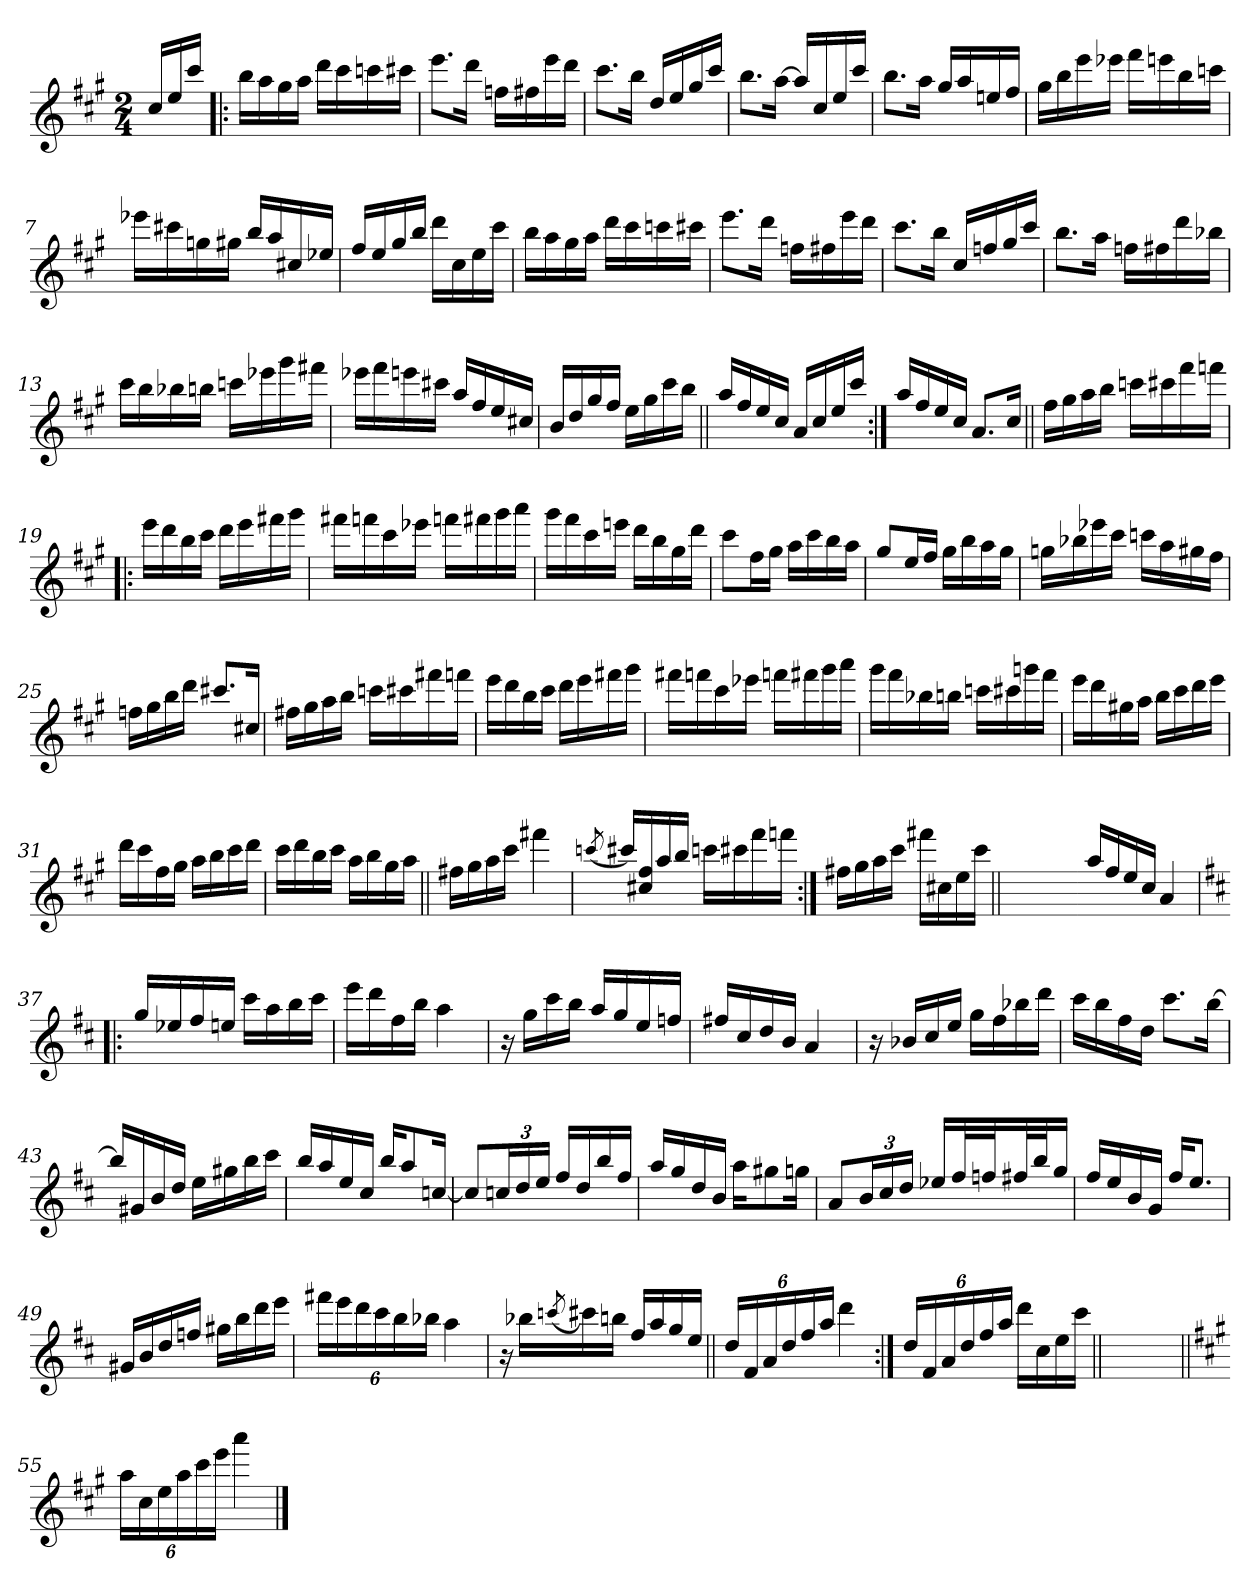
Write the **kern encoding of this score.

**kern
*part1
*staff1
*clefG2
*k[f#c#g#]
*A:
*M2/4
=
16cc#/LL
16ee/
16ccc#/JJ
=1!|:
16bb\LL
16aa\
16gg#\
16aa\JJ
16ddd\LL
16ccc#\
16cccn\
16ccc#X\JJ
=2
8.eee\L
16ddd\Jk
16ffn\LL
16ff#X\
16eee\
16ddd\JJ
=3
8.ccc#\L
16bb\Jk
16dd/LL
16ee/
16gg#/
16ccc#/JJ
=4
8.bb\L
[16aa\Jk
16aa/LL]
16cc#/
16ee/
16ccc#/JJ
!!LO:LB:g=z
=5
8.bb\L
16aa\Jk
16gg#/LL
16aa/
16een/
16ff#/JJ
=6
16gg#\LL
16bb\
16eee\
16eee-X\JJ
16fff#\LL
16eeen\
16bb\
16cccn\JJ
=7
16eee-X\LL
16ccc#X\
16ggn\
16gg#X\JJ
16bb/LL
16aa/
16cc#X/
16ee-X/JJ
=8
16ff#/LL
16ee/
16gg#/
16bb/JJ
16ddd\LL
16cc#\
16ee\
16ccc#\JJ
!!LO:LB:g=z
=9
16bb\LL
16aa\
16gg#\
16aa\JJ
16ddd\LL
16ccc#\
16cccn\
16ccc#X\JJ
=10
8.eee\L
16ddd\Jk
16ffn\LL
16ff#X\
16eee\
16ddd\JJ
=11
8.ccc#\L
16bb\Jk
16cc#/LL
16ffn/
16gg#/
16ccc#/JJ
=12
8.bb\L
16aa\Jk
16ffn\LL
16ff#X\
16ddd\
16bb-X\JJ
!!LO:LB:g=z
=13
16ccc#\LL
16bb\
16bb-X\
16bbn\JJ
16cccn\LL
16eee-X\
16ggg#\
16fff#X\JJ
=14
16eee-X\LL
16fff#\
16eeen\
16ccc#X\JJ
16aa/LL
16ff#/
16ee/
16cc#X/JJ
=15
16b/LL
16dd/
16gg#/
16ff#/JJ
16ee\LL
16gg#\
16ccc#\
16bb\JJ
=16||
16aa/LL
16ff#/
16ee/
16cc#/JJ
16a/LL
16cc#/
16ee/
16ccc#/JJ
!!LO:LB:g=z
=17:|!
16aa/LL
16ff#/
16ee/
16cc#/JJ
8.a/L
16cc#/Jk
=18||
16ff#\LL
16gg#\
16aa\
16bb\JJ
16cccn\LL
16ccc#X\
16fff#\
16fffn\JJ
=19!|:
16eee\LL
16ddd\
16bb\
16ccc#\JJ
16ddd\LL
16eee\
16fff#X\
16ggg#\JJ
=20
16fff#X\LL
16fffn\
16ccc#\
16eee-X\JJ
16fffn\LL
16fff#X\
16ggg#\
16aaa\JJ
!!LO:LB:g=z
=21
16ggg#\LL
16fff#\
16ccc#\
16eeen\JJ
16ddd\LL
16bb\
16gg#\
16ddd\JJ
=22
8ccc#\L
16ff#\L
16gg#\JJ
16aa\LL
16ccc#\
16bb\
16aa\JJ
=23
8gg#/L
16ee/L
16ff#/JJ
16gg#\LL
16bb\
16aa\
16gg#\JJ
=24
16ggn\LL
16bb-X\
16eee-X\
16ccc#\JJ
16cccn\LL
16aa\
16gg#X\
16ff#\JJ
!!LO:LB:g=z
=25
16ffn\LL
16gg#\
16bb\
16ddd\JJ
8.ccc#X/L
16cc#X/Jk
=26
16ff#X\LL
16gg#\
16aa\
16bb\JJ
16cccn\LL
16ccc#X\
16fff#X\
16fffn\JJ
=27
16eee\LL
16ddd\
16bb\
16ccc#\JJ
16ddd\LL
16eee\
16fff#X\
16ggg#\JJ
=28
16fff#X\LL
16fffn\
16ccc#\
16eee-X\JJ
16fffn\LL
16fff#X\
16ggg#\
16aaa\JJ
!!LO:LB:g=z
=29
16ggg#\LL
16fff#\
16bb-X\
16bbn\JJ
16cccn\LL
16ccc#X\
16gggn\
16fff#\JJ
=30
16eee\LL
16ddd\
16gg#X\
16aa\JJ
16bb\LL
16ccc#\
16ddd\
16eee\JJ
=31
16ddd\LL
16ccc#\
16ff#\
16gg#\JJ
16aa\LL
16bb\
16ccc#\
16ddd\JJ
=32
16ccc#\LL
16ddd\
16bb\
16ccc#\JJ
16aa\LL
16bb\
16gg#\
16aa\JJ
!!LO:LB:g=z
=33||
16ff#X\LL
16gg#\
16aa\
16ccc#\JJ
4fff#X\
=34
(<8qcccn/
16ccc#X/LL)
16cc#X/ 16ff#/
16aa/
16bb/JJ
16cccn\LL
16ccc#X\
16fff#\
16fffn\JJ
=35:|!
16ff#X\LL
16gg#\
16aa\
16ccc#\JJ
16fff#X\LL
16cc#X\
16ee\
16ccc#\JJ
=35X351||
2ryy
!!LO:PB:g=z
=36-
16aa/LL
16ff#/
16ee/
16cc#/JJ
4a/
=37!|:
*k[f#c#]
*D:
16gg/LL
16ee-X/
16ff#/
16een/JJ
16ccc#\LL
16aa\
16bb\
16ccc#\JJ
=38
16eee\LL
16ddd\
16ff#\
16bb\JJ
4aa\
=39
16r
16gg\LL
16ccc#\
16bb\JJ
16aa/LL
16gg/
16ee/
16ffn/JJ
!!LO:LB:g=z
=40
16ff#X/LL
16cc#/
16dd/
16b/JJ
4a/
=41
16r
16b-X/LL
16cc#/
16ee/JJ
16gg\LL
16ff#\
16bb-X\
16ddd\JJ
=42
16ccc#\LL
16bb\
16ff#\
16dd\JJ
8.ccc#\L
[16bb\Jk
=43
16bb/LL]
16g#X/
16b/
16dd/JJ
16ee\LL
16gg#X\
16bb\
16ccc#\JJ
!!LO:LB:g=z
=44
16bb/LL
16aa/
16ee/
16cc#/JJ
16bb/KL
8aa/
[16ccn/Jk
=45
8ccn/L]
24cc/L
24dd/
24ee/JJ
16ff#/LL
16dd/
16bb/
16ff#/JJ
=46
16aa/LL
16gg/
16dd/
16b/JJ
16aa\KL
8gg#X\
16ggn\Jk
=47
8a/L
24b/L
24cc#/
24dd/JJ
16ee-X/LL
32ff#/L
32ffn/J
32ff#X/L
32bb/J
16gg/JJ
!!LO:LB:g=z
=48
16ff#/LL
16ee/
16b/
16g/JJ
16ff#/KL
8.ee/J
=49
16g#X/LL
16b/
16dd/
16ffn/JJ
16gg#X\LL
16bb\
16ddd\
16eee\JJ
=50
24fff#X\LL
24eee\
24ddd\
24ccc#\
24bb\
24bb-X\JJ
4aa\
=51
16r
16bb-X\LL
(<8qcccn/
16ccc#X\)
16bbn\JJ
16ff#/LL
16aa/
16gg/
16ee/JJ
!!LO:LB:g=z
=52||
24dd/LL
24f#/
24a/
24dd/
24ff#/
24aa/JJ
4ddd\
=53:|!
24dd/LL
24f#/
24a/
24dd/
24ff#/
24aa/JJ
16ddd\LL
16cc#\
16ee\
16ccc#\JJ
=54||
2ryy
=55||
*k[f#c#g#]
*A:
24aa\LL
24cc#\
24ee\
24aa\
24ccc#\
24eee\JJ
4aaa\
==
*-
